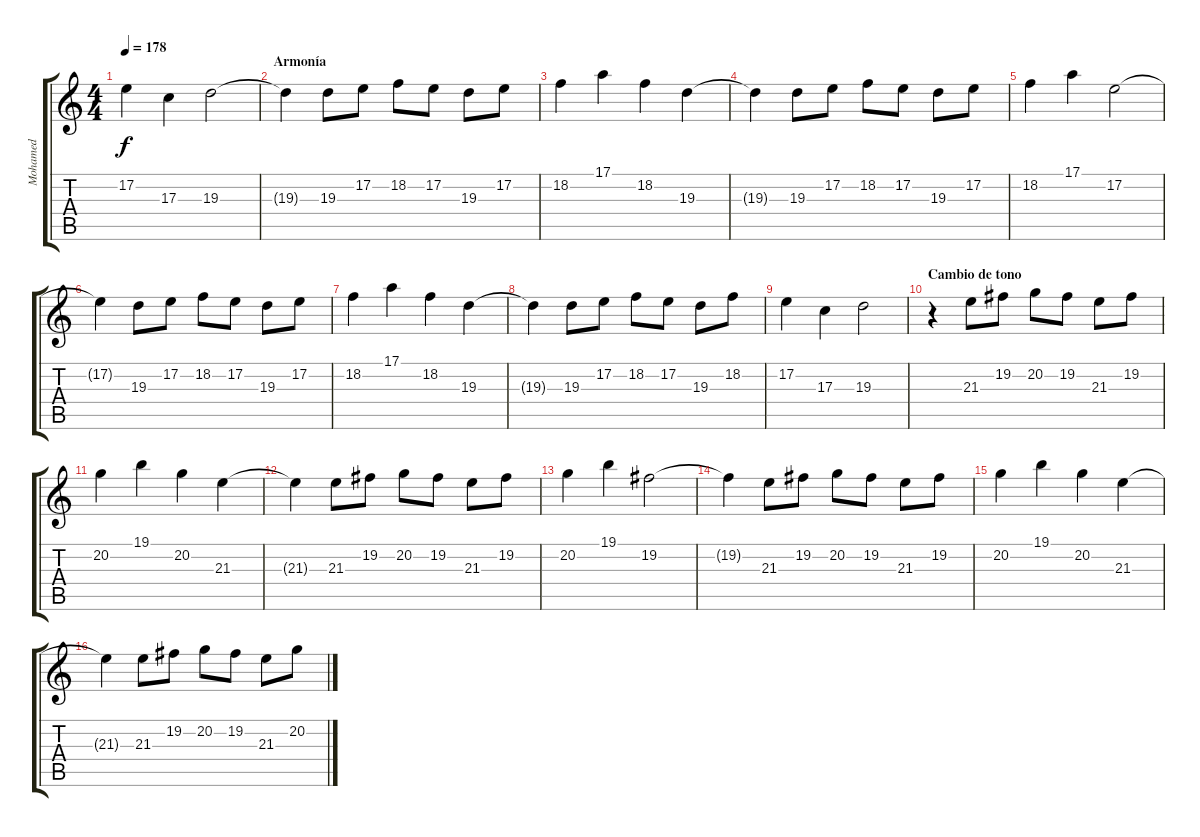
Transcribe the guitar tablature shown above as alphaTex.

\track ("Mohamed" "Mohamed") {instrument violin}
\staff {score tabs}
\tuning (E4 B3 G3 D3 A2 E2) {hide}
\ts (4 4)
\tempo 178
\clef g2
\ks c
17.2.4{dy f} 17.3.4 19.3.2 |
\section ("" "Armonía")
19.3{t}.4 19.3.8 17.2.8 18.2.8 17.2.8 19.3.8 17.2.8 |
18.2.4 17.1.4 18.2.4 19.3.4 |
19.3{t}.4 19.3.8 17.2.8 18.2.8 17.2.8 19.3.8 17.2.8 |
18.2.4 17.1.4 17.2.2 |
17.2{t}.4 19.3.8 17.2.8 18.2.8 17.2.8 19.3.8 17.2.8 |
18.2.4 17.1.4 18.2.4 19.3.4 |
19.3{t}.4 19.3.8 17.2.8 18.2.8 17.2.8 19.3.8 18.2.8 |
17.2.4 17.3.4 19.3.2 |
\section ("" "Cambio de tono")
r.4 21.3.8 19.2.8 20.2.8 19.2.8 21.3.8 19.2.8 |
20.2.4 19.1.4 20.2.4 21.3.4 |
21.3{t}.4 21.3.8 19.2.8 20.2.8 19.2.8 21.3.8 19.2.8 |
20.2.4 19.1.4 19.2.2 |
19.2{t}.4 21.3.8 19.2.8 20.2.8 19.2.8 21.3.8 19.2.8 |
20.2.4 19.1.4 20.2.4 21.3.4 |
21.3{t}.4 21.3.8 19.2.8 20.2.8 19.2.8 21.3.8 20.2.8
